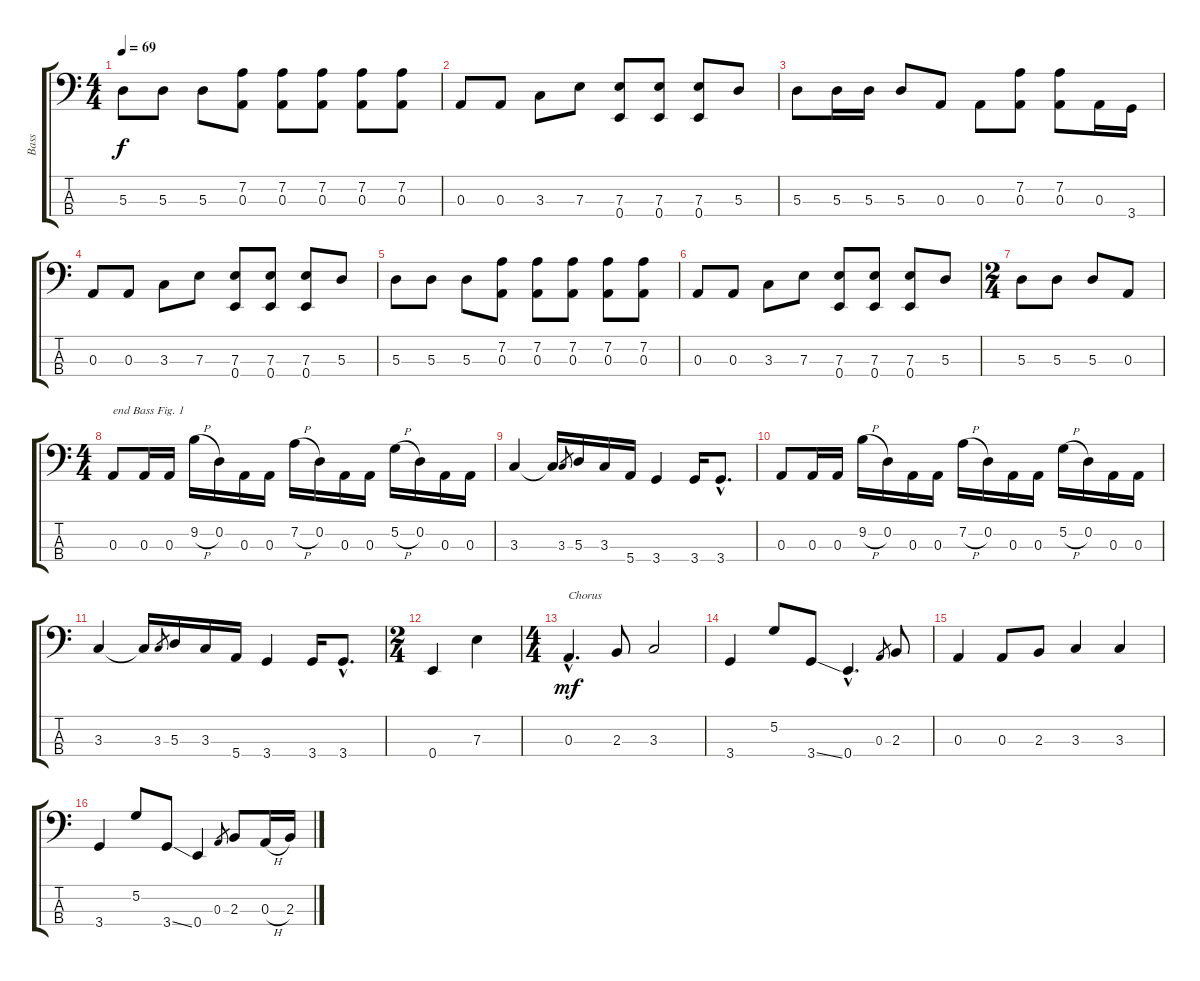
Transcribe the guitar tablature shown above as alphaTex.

\track ("Bass" "Bass") {instrument electricbassfinger}
\staff {score tabs}
\tuning (G2 D2 A1 E1) {hide}
\ts (4 4)
\tempo 69
\clef f4
\ks c
5.3.8{dy f} 5.3.8 5.3.8 (7.2 0.3).8 (7.2 0.3).8 (7.2 0.3).8 (7.2 0.3).8 (7.2 0.3).8 |
0.3.8 0.3.8 3.3.8 7.3.8 (7.3 0.4).8 (7.3 0.4).8 (7.3 0.4).8 5.3.8 |
5.3.8 5.3.16 5.3.16 5.3.8 0.3.8 0.3.8 (7.2 0.3).8 (7.2 0.3).8 0.3.16 3.4.16 |
0.3.8 0.3.8 3.3.8 7.3.8 (7.3 0.4).8 (7.3 0.4).8 (7.3 0.4).8 5.3.8 |
5.3.8 5.3.8 5.3.8 (7.2 0.3).8 (7.2 0.3).8 (7.2 0.3).8 (7.2 0.3).8 (7.2 0.3).8 |
0.3.8 0.3.8 3.3.8 7.3.8 (7.3 0.4).8 (7.3 0.4).8 (7.3 0.4).8 5.3.8 |
\ts (2 4)
5.3.8 5.3.8 5.3.8 0.3.8 |
\ts (4 4)
0.3.8{txt "end Bass Fig. 1"} 0.3.16 0.3.16 9.2{h}.16 0.2.16 0.3.16 0.3.16 7.2{h}.16 0.2.16 0.3.16 0.3.16 5.2{h}.16 0.2.16 0.3.16 0.3.16 |
3.3.4 3.3{t}.16 3.3.8{gr} 5.3.16 3.3.16 5.4.16 3.4.4 3.4.16 3.4{hac}.8{d} |
0.3.8 0.3.16 0.3.16 9.2{h}.16 0.2.16 0.3.16 0.3.16 7.2{h}.16 0.2.16 0.3.16 0.3.16 5.2{h}.16 0.2.16 0.3.16 0.3.16 |
3.3.4 3.3{t}.16 3.3.8{gr} 5.3.16 3.3.16 5.4.16 3.4.4 3.4.16 3.4{hac}.8{d} |
\ts (2 4)
0.4.4 7.3.4 |
\ts (4 4)
0.3{hac}.4{d txt "Chorus" dy mf} 2.3.8 3.3.2 |
3.4.4 5.2.8 3.4{ss}.8 0.4{hac}.4{d} 0.3.8{gr} 2.3.8 |
0.3.4 0.3.8 2.3.8 3.3.4 3.3.4 |
3.4.4 5.2.8 3.4{ss}.8 0.4.4 0.3.8{gr} 2.3.8 0.3{h}.16 2.3.16
